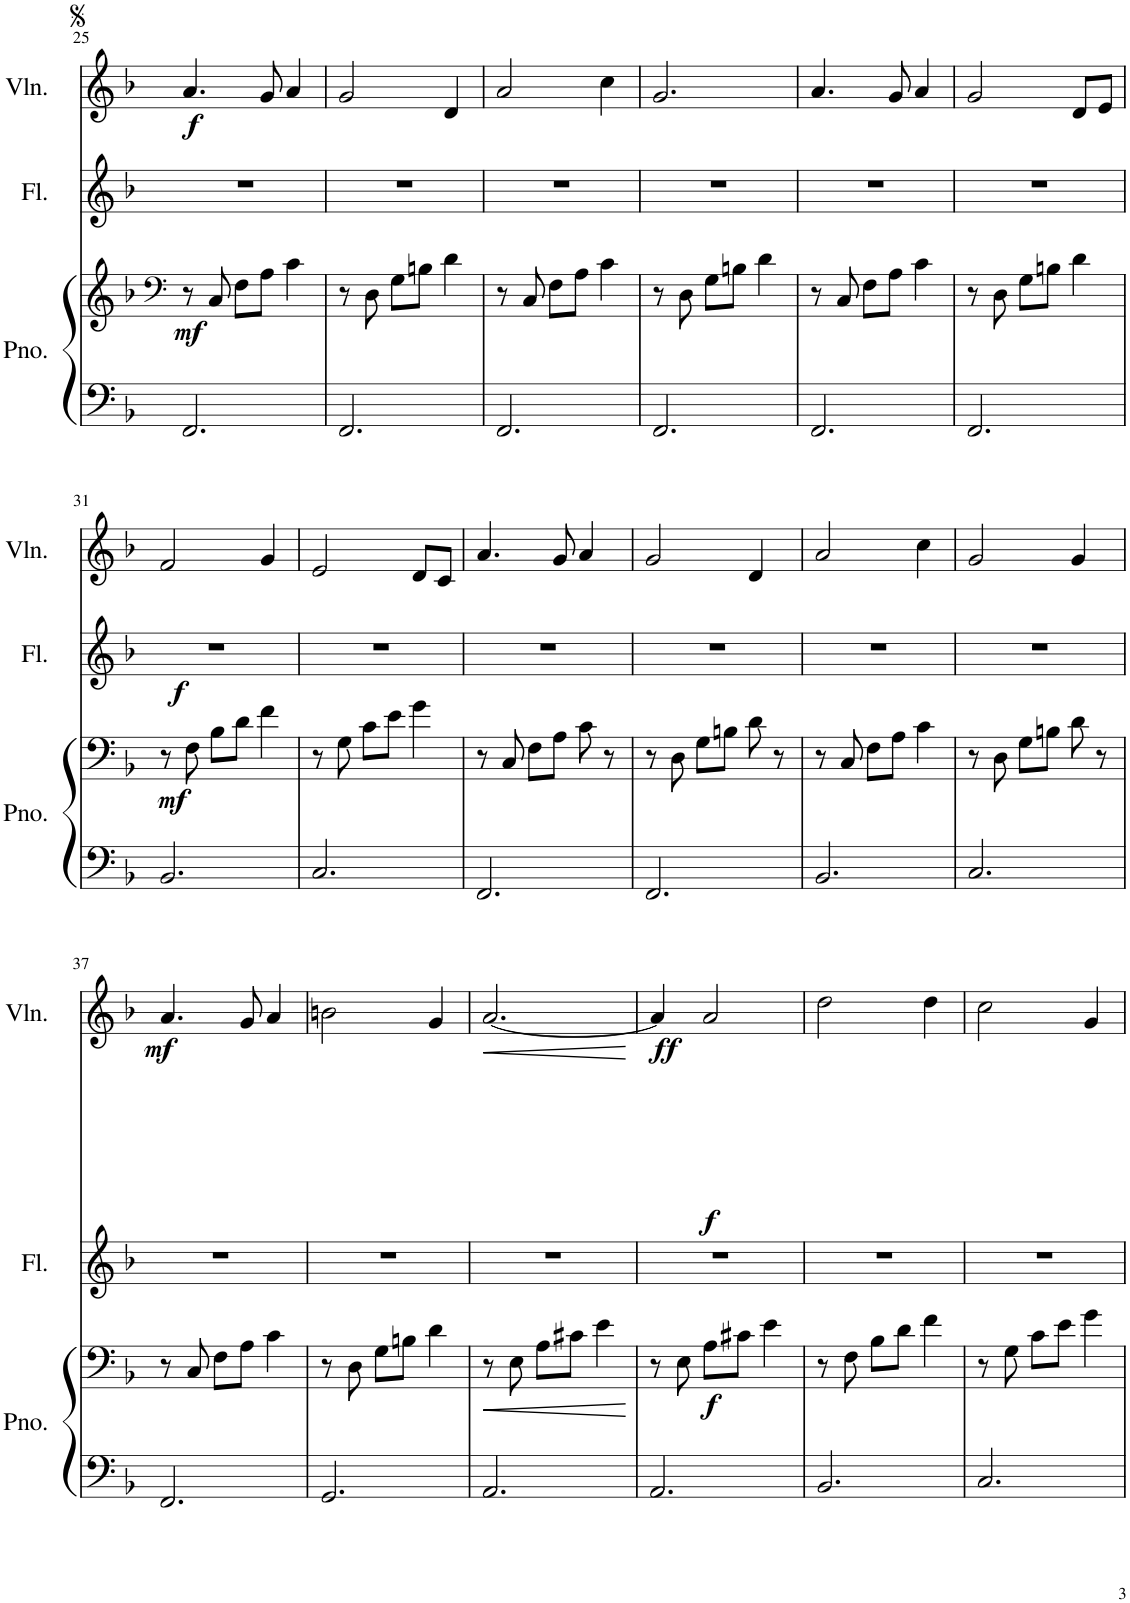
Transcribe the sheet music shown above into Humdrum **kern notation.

**kern	**kern	**dynam	**kern	**dynam	**kern	**dynam
*part3	*part3	*part3	*part2	*part2	*part1	*part1
*staff4	*staff3	*staff3/4	*staff2	*staff2	*staff1	*staff1
*I"Piano	*	*	*I"Flute	*	*I"Violin	*
*I'Pno.	*	*	*I'Fl.	*	*I'Vln.	*
!!LO:PB:g=z
*clefF4	*clefF4	*	*clefG2	*	*clefG2	*
*k[b-]	*k[b-]	*	*k[b-]	*	*k[b-]	*
*M3/4	*M3/4	*	*M3/4	*	*M3/4	*
=25	=25	=25	=25	=25	=25	=25
!	!	!LO:DY:b	!	!	!	!LO:DY:b
2.FF/	8r	mf	2.r	.	4.a/	f
.	8C/	.	.	.	.	.
.	8F\L	.	.	.	.	.
.	8A\J	.	.	.	8g/	.
.	4c\	.	.	.	4a/	.
=26	=26	=26	=26	=26	=26	=26
2.FF/	8r	.	2.r	.	2g/	.
.	8D\	.	.	.	.	.
.	8G\L	.	.	.	.	.
.	8Bn\J	.	.	.	.	.
.	4d\	.	.	.	4d/	.
=27	=27	=27	=27	=27	=27	=27
2.FF/	8r	.	2.r	.	2a/	.
.	8C/	.	.	.	.	.
.	8F\L	.	.	.	.	.
.	8A\J	.	.	.	.	.
.	4c\	.	.	.	4cc\	.
=28	=28	=28	=28	=28	=28	=28
2.FF/	8r	.	2.r	.	2.g/	.
.	8D\	.	.	.	.	.
.	8G\L	.	.	.	.	.
.	8Bn\J	.	.	.	.	.
.	4d\	.	.	.	.	.
=29	=29	=29	=29	=29	=29	=29
2.FF/	8r	.	2.r	.	4.a/	.
.	8C/	.	.	.	.	.
.	8F\L	.	.	.	.	.
.	8A\J	.	.	.	8g/	.
.	4c\	.	.	.	4a/	.
=30	=30	=30	=30	=30	=30	=30
2.FF/	8r	.	2.r	.	2g/	.
.	8D\	.	.	.	.	.
.	8G\L	.	.	.	.	.
.	8Bn\J	.	.	.	.	.
.	4d\	.	.	.	8d/L	.
.	.	.	.	.	8e/J	.
!!LO:LB:g=z
=31	=31	=31	=31	=31	=31	=31
!	!	!LO:DY:b	!	!LO:DY:b	!	!
2.BB-/	8r	mf	2.r	f	2f/	.
.	8F\	.	.	.	.	.
.	8B-\L	.	.	.	.	.
.	8d\J	.	.	.	.	.
.	4f\	.	.	.	4g/	.
=32	=32	=32	=32	=32	=32	=32
2.C/	8r	.	2.r	.	2e/	.
.	8G\	.	.	.	.	.
.	8c\L	.	.	.	.	.
.	8e\J	.	.	.	.	.
.	4g\	.	.	.	8d/L	.
.	.	.	.	.	8c/J	.
=33	=33	=33	=33	=33	=33	=33
2.FF/	8r	.	2.r	.	4.a/	.
.	8C/	.	.	.	.	.
.	8F\L	.	.	.	.	.
.	8A\J	.	.	.	8g/	.
.	8c\	.	.	.	4a/	.
.	8r	.	.	.	.	.
=34	=34	=34	=34	=34	=34	=34
2.FF/	8r	.	2.r	.	2g/	.
.	8D\	.	.	.	.	.
.	8G\L	.	.	.	.	.
.	8Bn\J	.	.	.	.	.
.	8d\	.	.	.	4d/	.
.	8r	.	.	.	.	.
=35	=35	=35	=35	=35	=35	=35
2.BB-/	8r	.	2.r	.	2a/	.
.	8C/	.	.	.	.	.
.	8F\L	.	.	.	.	.
.	8A\J	.	.	.	.	.
.	4c\	.	.	.	4cc\	.
=36	=36	=36	=36	=36	=36	=36
2.C/	8r	.	2.r	.	2g/	.
.	8D\	.	.	.	.	.
.	8G\L	.	.	.	.	.
.	8Bn\J	.	.	.	.	.
.	8d\	.	.	.	4g/	.
.	8r	.	.	.	.	.
!!LO:LB:g=z
=37	=37	=37	=37	=37	=37	=37
!	!	!	!	!	!	!LO:DY:b
2.FF/	8r	.	2.r	.	4.a/	mf
.	8C/	.	.	.	.	.
.	8F\L	.	.	.	.	.
.	8A\J	.	.	.	8g/	.
.	4c\	.	.	.	4a/	.
=38	=38	=38	=38	=38	=38	=38
2.GG/	8r	.	2.r	.	2bn\	.
.	8D\	.	.	.	.	.
.	8G\L	.	.	.	.	.
.	8Bn\J	.	.	.	.	.
.	4d\	.	.	.	4g/	.
=39	=39	=39	=39	=39	=39	=39
!	!	!LO:HP:b	!	!	!	!LO:HP:b
2.AA/	8r	<	2.r	.	[2.a/	<
.	8E\	.	.	.	.	.
.	8A\L	.	.	.	.	.
.	8c#X\J	.	.	.	.	.
.	4e\	.	.	.	.	.
.	.	[	.	.	.	[
=40	=40	=40	=40	=40	=40	=40
!	!	!	!	!	!	!LO:DY:b
2.AA/	8r	.	2.r	.	4a/]	ff
.	8E\	.	.	.	.	.
!	!	!LO:DY:b	!	!	!	!LO:DY:b
.	8A\L	f	.	.	2a/	f
.	8c#X\J	.	.	.	.	.
.	4e\	.	.	.	.	.
=41	=41	=41	=41	=41	=41	=41
2.BB-/	8r	.	2.r	.	2dd\	.
.	8F\	.	.	.	.	.
.	8B-\L	.	.	.	.	.
.	8d\J	.	.	.	.	.
.	4f\	.	.	.	4dd\	.
=42	=42	=42	=42	=42	=42	=42
2.C/	8r	.	2.r	.	2cc\	.
.	8G\	.	.	.	.	.
.	8c\L	.	.	.	.	.
.	8e\J	.	.	.	.	.
.	4g\	.	.	.	4g/	.
=	=	=	=	=	=	=
*-	*-	*-	*-	*-	*-	*-
